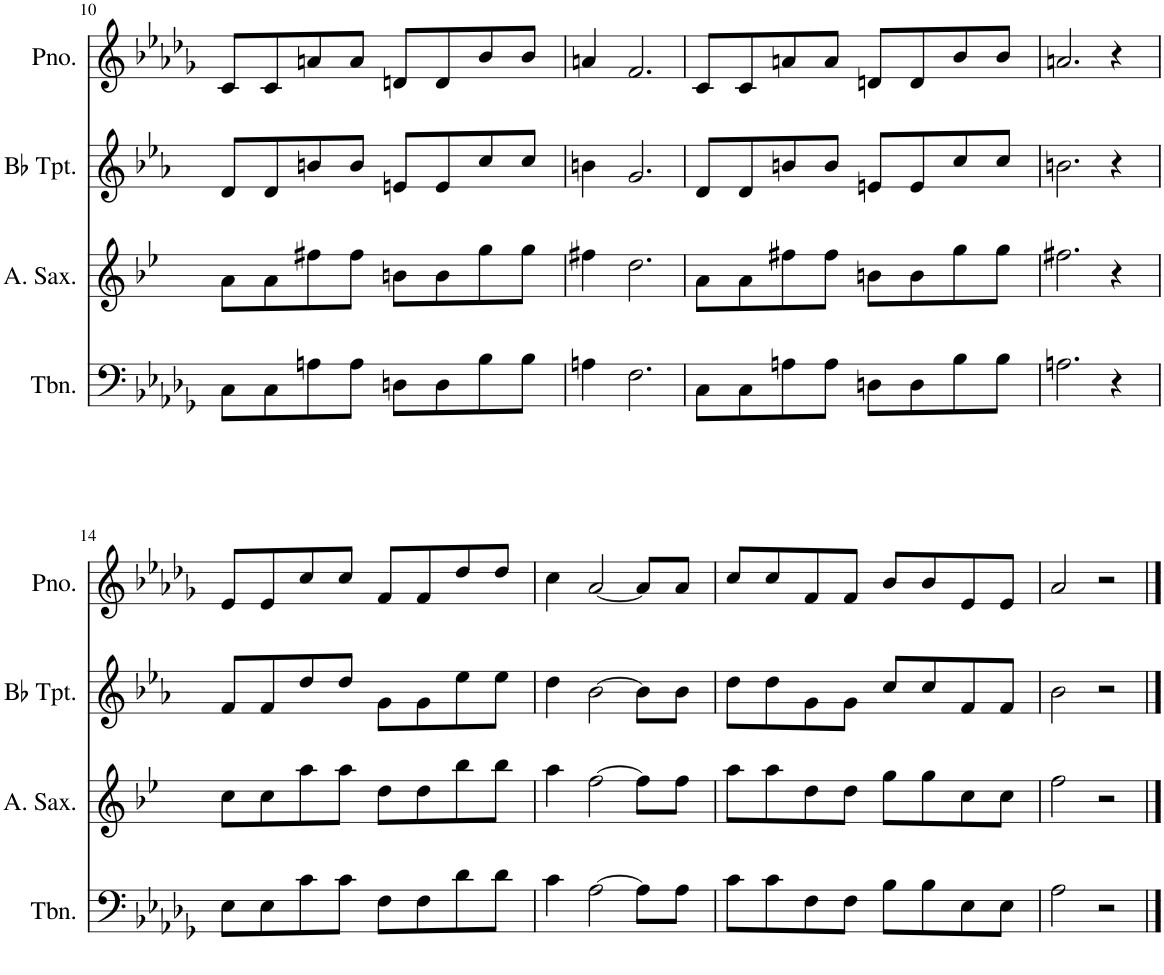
**kern	**kern	**kern	**kern
*part4	*part3	*part2	*part1
*staff4	*staff3	*staff2	*staff1
*I"Trombone	*I"Alto Saxophone	*I"Bb Trumpet	*I"Piano
*I'Tbn.	*I'A. Sax.	*I'Bb Tpt.	*I'Pno.
!!LO:PB:g=z
*clefF4	*clefG2	*clefG2	*clefG2
*	*Trd5c9	*Trd1c2	*
*k[b-e-a-d-g-]	*k[b-e-]	*k[b-e-a-]	*k[b-e-a-d-g-]
*M4/4	*M4/4	*M4/4	*M4/4
=10	=10	=10	=10
8C\L	8a\L	8d/L	8c/L
8C\	8a\	8d/	8c/
8An\	8ff#X\	8bn/	8an/
8A\J	8ff#\J	8b/J	8a/J
8Dn\L	8bn\L	8en/L	8dn/L
8D\	8b\	8e/	8d/
8B-\	8gg\	8cc/	8b-/
8B-\J	8gg\J	8cc/J	8b-/J
=11	=11	=11	=11
4An\	4ff#X\	4bn\	4an/
2.F\	2.dd\	2.g/	2.f/
=12	=12	=12	=12
8C\L	8a\L	8d/L	8c/L
8C\	8a\	8d/	8c/
8An\	8ff#X\	8bn/	8an/
8A\J	8ff#\J	8b/J	8a/J
8Dn\L	8bn\L	8en/L	8dn/L
8D\	8b\	8e/	8d/
8B-\	8gg\	8cc/	8b-/
8B-\J	8gg\J	8cc/J	8b-/J
=13	=13	=13	=13
2.An\	2.ff#X\	2.bn\	2.an/
4r	4r	4r	4r
!!LO:LB:g=z
=14	=14	=14	=14
8E-\L	8cc\L	8f/L	8e-/L
8E-\	8cc\	8f/	8e-/
8c\	8aa\	8dd/	8cc/
8c\J	8aa\J	8dd/J	8cc/J
8F\L	8dd\L	8g\L	8f/L
8F\	8dd\	8g\	8f/
8d-\	8bb-\	8ee-\	8dd-/
8d-\J	8bb-\J	8ee-\J	8dd-/J
=15	=15	=15	=15
4c\	4aa\	4dd\	4cc\
[2A-\	[2ff\	[2b-\	[2a-/
8A-\L]	8ff\L]	8b-\L]	8a-/L]
8A-\J	8ff\J	8b-\J	8a-/J
=16	=16	=16	=16
8c\L	8aa\L	8dd\L	8cc/L
8c\	8aa\	8dd\	8cc/
8F\	8dd\	8g\	8f/
8F\J	8dd\J	8g\J	8f/J
8B-\L	8gg\L	8cc/L	8b-/L
8B-\	8gg\	8cc/	8b-/
8E-\	8cc\	8f/	8e-/
8E-\J	8cc\J	8f/J	8e-/J
=17	=17	=17	=17
2A-\	2ff\	2b-\	2a-/
2r	2r	2r	2r
==	==	==	==
*-	*-	*-	*-
